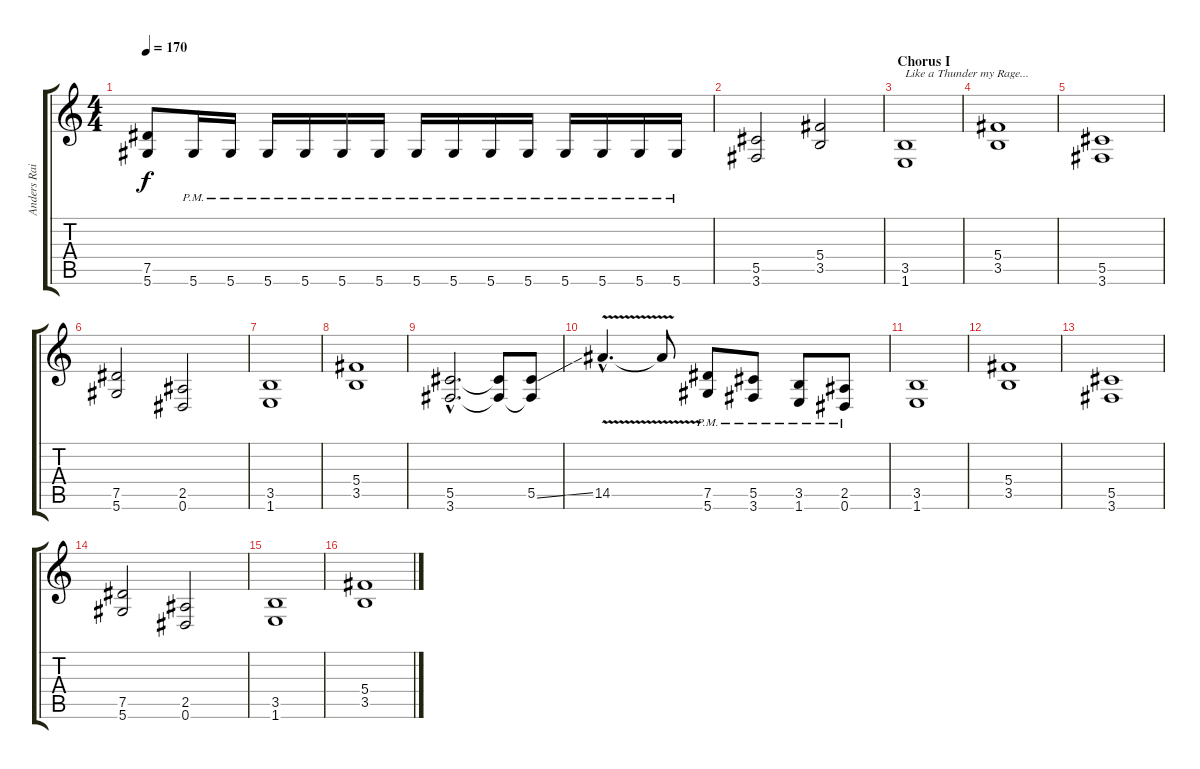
\track ("Anders Rain" "Anders Rai") {instrument distortionguitar}
\staff {score tabs}
\tuning (Eb4 Bb3 Gb3 Db3 Ab2 Eb2) {hide}
\ts (4 4)
\tempo 170
\clef g2
\ks c
(7.5 5.6).8{dy f} 5.6{pm}.16 5.6{pm}.16 5.6{pm}.16 5.6{pm}.16 5.6{pm}.16 5.6{pm}.16 5.6{pm}.16 5.6{pm}.16 5.6{pm}.16 5.6{pm}.16 5.6{pm}.16 5.6{pm}.16 5.6{pm}.16 5.6{pm}.16 |
(5.5 3.6).2 (5.4 3.5).2 |
\section ("" "Chorus I")
(3.5 1.6).1{txt "Like a Thunder my Rage..."} |
(5.4 3.5).1 |
(5.5 3.6).1 |
(7.5 5.6).2 (2.5 0.6).2 |
(3.5 1.6).1 |
(5.4 3.5).1 |
(5.5{hac} 3.6{hac}).2{d} (5.5{t} 3.6{t}).8 (5.5{ss} 3.6{t}).8 |
14.5{v hac}.4{d} 14.5{t}.8 (7.5{pm} 5.6{pm}).8 (5.5{pm} 3.6{pm}).8 (3.5{pm} 1.6{pm}).8 (2.5{pm} 0.6{pm}).8 |
(3.5 1.6).1 |
(5.4 3.5).1 |
(5.5 3.6).1 |
(7.5 5.6).2 (2.5 0.6).2 |
(3.5 1.6).1 |
(5.4 3.5).1
